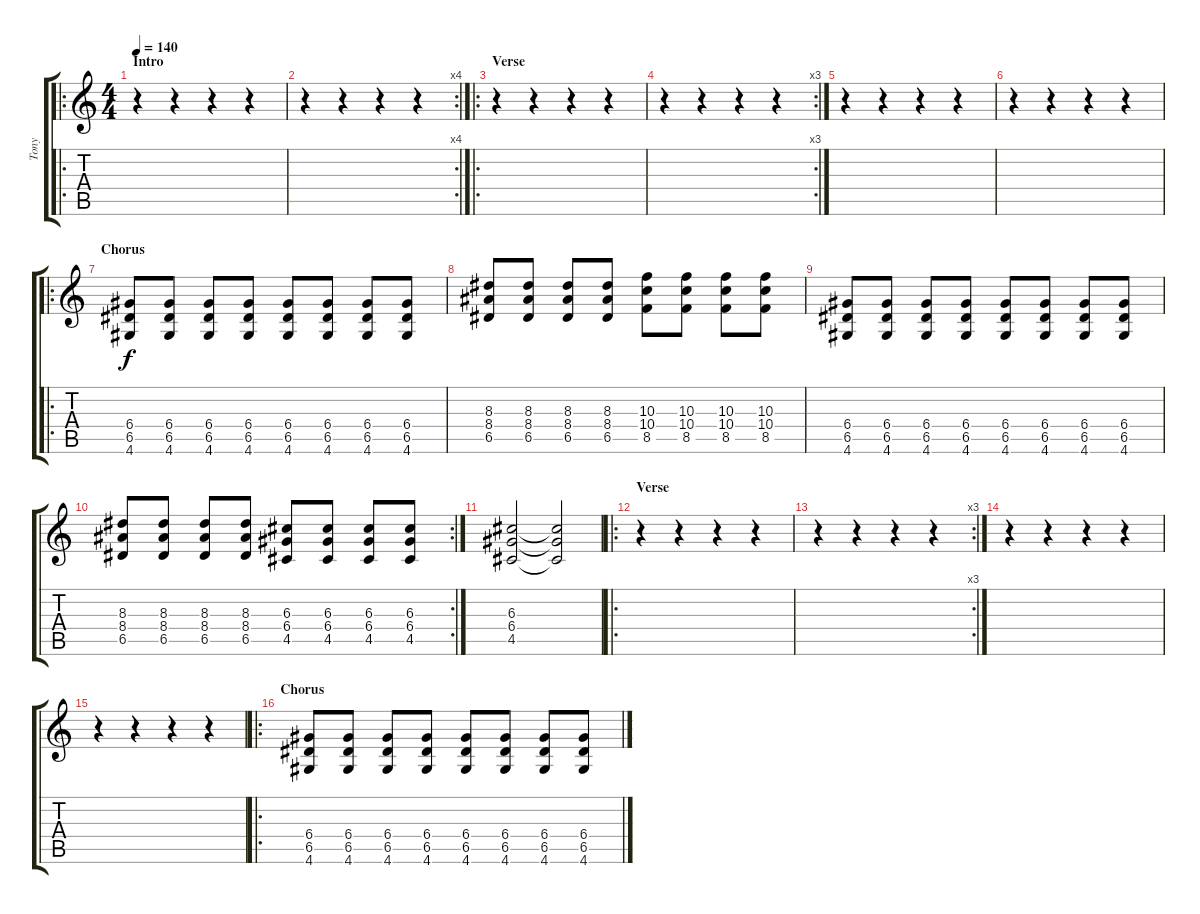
\track ("Tony" "Tony") {instrument distortionguitar}
\staff {score tabs}
\tuning (E4 B3 G3 D3 A2 E2) {hide}
\ro
\ts (4 4)
\section ("" "Intro")
\tempo 140
\clef g2
\ks c
r.4{dy f instrument distortionguitar} r.4 r.4 r.4 |
\rc 4
r.4 r.4 r.4 r.4 |
\ro
\section ("" "Verse")
r.4 r.4 r.4 r.4 |
\rc 3
r.4 r.4 r.4 r.4 |
r.4 r.4 r.4 r.4 |
r.4 r.4 r.4 r.4 |
\ro
\section ("" "Chorus")
(6.4 6.5 4.6).8 (6.4 6.5 4.6).8 (6.4 6.5 4.6).8 (6.4 6.5 4.6).8 (6.4 6.5 4.6).8 (6.4 6.5 4.6).8 (6.4 6.5 4.6).8 (6.4 6.5 4.6).8 |
(8.3 8.4 6.5).8 (8.3 8.4 6.5).8 (8.3 8.4 6.5).8 (8.3 8.4 6.5).8 (10.3 10.4 8.5).8 (10.3 10.4 8.5).8 (10.3 10.4 8.5).8 (10.3 10.4 8.5).8 |
(6.4 6.5 4.6).8 (6.4 6.5 4.6).8 (6.4 6.5 4.6).8 (6.4 6.5 4.6).8 (6.4 6.5 4.6).8 (6.4 6.5 4.6).8 (6.4 6.5 4.6).8 (6.4 6.5 4.6).8 |
\rc 2
(8.3 8.4 6.5).8 (8.3 8.4 6.5).8 (8.3 8.4 6.5).8 (8.3 8.4 6.5).8 (6.3 6.4 4.5).8 (6.3 6.4 4.5).8 (6.3 6.4 4.5).8 (6.3 6.4 4.5).8 |
(6.3 6.4 4.5).2 (6.3{t} 6.4{t} 4.5{t}).2 |
\ro
\section ("" "Verse")
r.4 r.4 r.4 r.4 |
\rc 3
r.4 r.4 r.4 r.4 |
r.4 r.4 r.4 r.4 |
r.4 r.4 r.4 r.4 |
\ro
\section ("" "Chorus")
(6.4 6.5 4.6).8 (6.4 6.5 4.6).8 (6.4 6.5 4.6).8 (6.4 6.5 4.6).8 (6.4 6.5 4.6).8 (6.4 6.5 4.6).8 (6.4 6.5 4.6).8 (6.4 6.5 4.6).8
